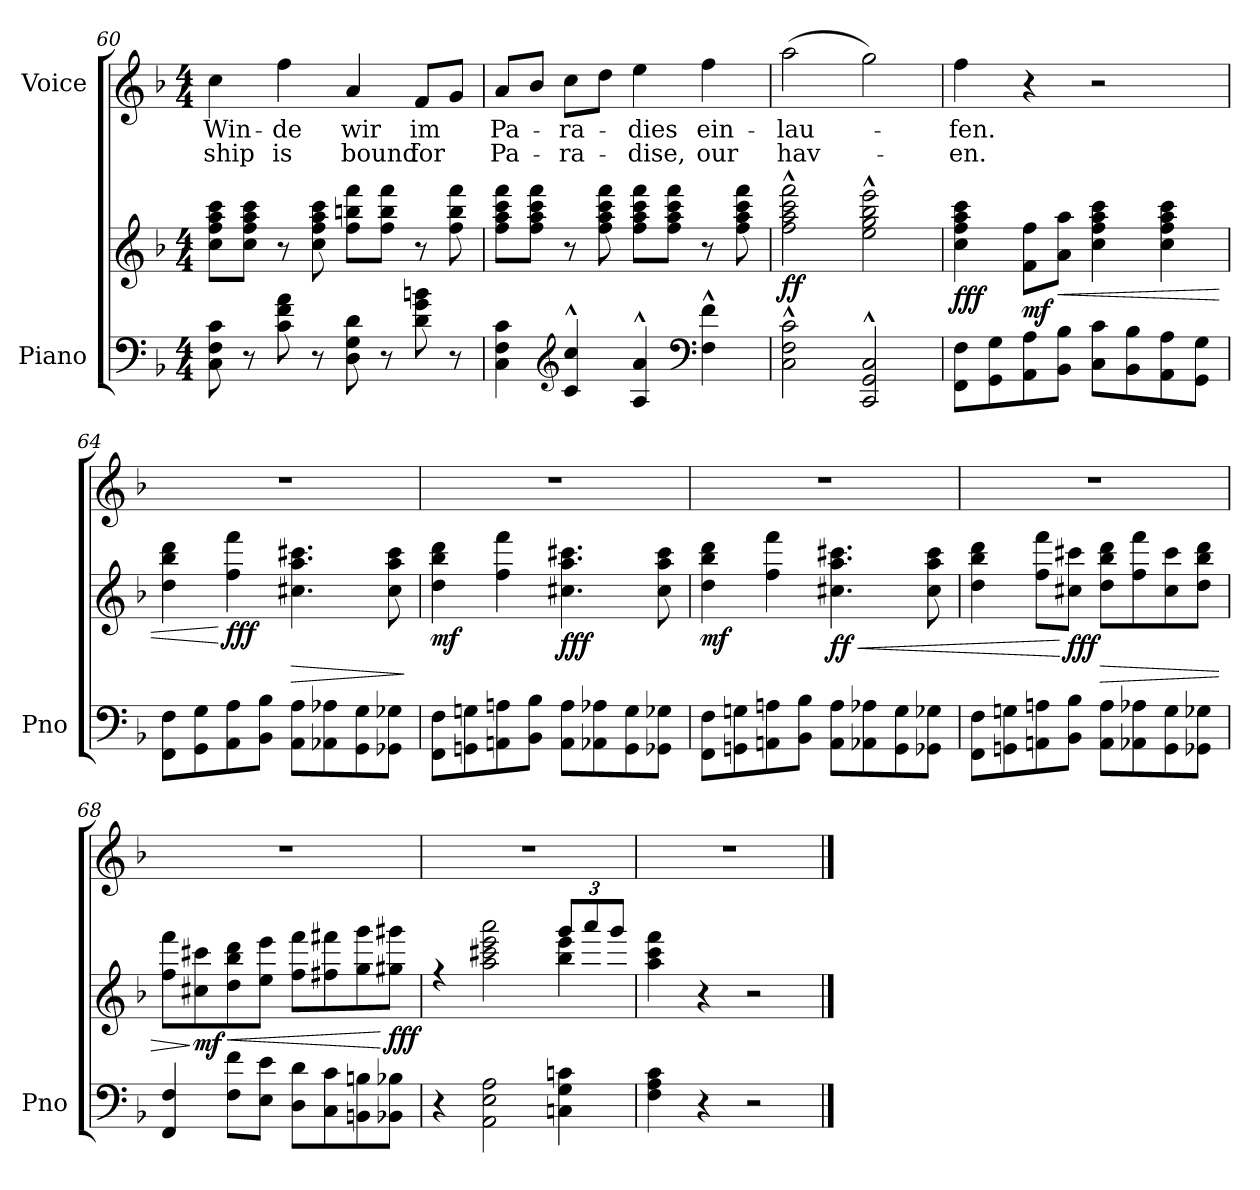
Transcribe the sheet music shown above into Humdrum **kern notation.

**kern	**kern	**dynam	**kern	**text	**text
*part2	*part2	*part2	*part1	*part1	*part1
*staff3	*staff2	*staff2/3	*staff1	*staff1	*staff1
*I"Piano	*	*	*I"Voice	*	*
*I'Pno	*	*	*	*	*
*clefF4	*clefG2	*	*clefG2	*	*
*k[b-]	*k[b-]	*	*k[b-]	*	*
*M4/4	*M4/4	*	*M4/4	*	*
=60	=60	=60	=60	=60	=60
!	!	!	!	!LO:LY:b	!LO:LY:b
8C\ 8F\ 8c\	8cc\ 8ff\ 8aa\ 8ccc\L	.	4cc\	Win-	ship
8r	8cc\ 8ff\ 8aa\ 8ccc\J	.	.	.	.
!	!	!	!	!LO:LY:b	!LO:LY:b
8c\ 8f\ 8a\	8r	.	4ff\	-de	is
8r	8cc\ 8ff\ 8aa\ 8ccc\	.	.	.	.
!	!	!	!	!LO:LY:b	!LO:LY:b
8D\ 8G\ 8d\	8ff\ 8bbn\ 8fff\L	.	4a/	wir	bound
8r	8ff\ 8bb\ 8fff\J	.	.	.	.
!	!	!	!	!LO:LY:b	!LO:LY:b
8d\ 8g\ 8bn\	8r	.	8f/L	im	for
8r	8ff\ 8bb\ 8fff\	.	8g/J	.	.
=61	=61	=61	=61	=61	=61
!	!	!	!	!LO:LY:b	!LO:LY:b
4C\ 4F\ 4c\	8ff\ 8aa\ 8ccc\ 8fff\L	.	8a/L	Pa-	Pa-
.	8ff\ 8aa\ 8ccc\ 8fff\J	.	8b-/J	.	.
*clefG2	*	*	*	*	*
!	!	!	!	!LO:LY:b	!LO:LY:b
4c/^^ 4cc/^^	8r	.	8cc\L	-ra-	-ra-
.	8ff\ 8aa\ 8ccc\ 8fff\	.	8dd\J	.	.
!	!	!	!	!LO:LY:b	!LO:LY:b
4A/^^ 4a/^^	8ff\ 8aa\ 8ccc\ 8fff\L	.	4ee\	-dies	-dise,
.	8ff\ 8aa\ 8ccc\ 8fff\J	.	.	.	.
*clefF4	*	*	*	*	*
!	!	!	!	!LO:LY:b	!LO:LY:b
4F\^^ 4f\^^	8r	.	4ff\	ein-	our
.	8ff\ 8aa\ 8ccc\ 8fff\	.	.	.	.
=62	=62	=62	=62	=62	=62
!	!	!LO:DY:b	!	!LO:LY:b	!LO:LY:b
2C\^^ 2F\^^ 2c\^^	2ff\^^ 2aa\^^ 2ccc\^^ 2fff\^^	ff	(2aa\	-lau-	hav-
2CC/^^ 2GG/^^ 2C/^^	2ee\^^ 2gg\^^ 2bb-\^^ 2eee\^^	.	2gg\)	.	.
!!LO:LB:g=z
=63	=63	=63	=63	=63	=63
!	!	!LO:DY:b	!	!LO:LY:b	!LO:LY:b
8FF\ 8F\L	4cc\ 4ff\ 4aa\ 4ccc\	fff	4ff\	-fen.	en.
8GG\ 8G\	.	.	.	.	.
!	!	!LO:DY:b	!	!	!
8AA\ 8A\	8f\ 8ff\L	mf	4r	.	.
!	!	!LO:HP:b	!	!	!
8BB-\ 8B-\J	8a\ 8aa\J	<	.	.	.
8C\ 8c\L	4cc\ 4ff\ 4aa\ 4ccc\	.	2r	.	.
8BB-\ 8B-\	.	.	.	.	.
8AA\ 8A\	4cc\ 4ff\ 4aa\ 4ccc\	.	.	.	.
8GG\ 8G\J	.	.	.	.	.
=64	=64	=64	=64	=64	=64
8FF\ 8F\L	4dd\ 4bb-\ 4ddd\	.	1r	.	.
8GG\ 8G\	.	.	.	.	.
!	!	!LO:DY:n=1:b	!	!	!
8AA\ 8A\	4ff\ 4fff\	[ fff	.	.	.
8BB-\ 8B-\J	.	.	.	.	.
!	!	!LO:HP:b	!	!	!
8AA\ 8A\L	4.cc#X\ 4.aa\ 4.ccc#X\	>	.	.	.
8AA-X\ 8A-X\	.	.	.	.	.
8GG\ 8G\	.	.	.	.	.
8GG-X\ 8G-X\J	8cc#\ 8aa\ 8ccc#\	.	.	.	.
.	.	]	.	.	.
=65	=65	=65	=65	=65	=65
!	!	!LO:DY:b	!	!	!
8FF\ 8F\L	4dd\ 4bb-\ 4ddd\	mf	1r	.	.
8GGn\ 8Gn\	.	.	.	.	.
8AAn\ 8An\	4ff\ 4fff\	.	.	.	.
8BB-\ 8B-\J	.	.	.	.	.
!	!	!LO:DY:b	!	!	!
8AA\ 8A\L	4.cc#X\ 4.aa\ 4.ccc#X\	fff	.	.	.
8AA-X\ 8A-X\	.	.	.	.	.
8GG\ 8G\	.	.	.	.	.
8GG-X\ 8G-X\J	8cc#\ 8aa\ 8ccc#\	.	.	.	.
=66	=66	=66	=66	=66	=66
!	!	!LO:DY:b	!	!	!
8FF\ 8F\L	4dd\ 4bb-\ 4ddd\	mf	1r	.	.
8GGn\ 8Gn\	.	.	.	.	.
8AAn\ 8An\	4ff\ 4fff\	.	.	.	.
8BB-\ 8B-\J	.	.	.	.	.
!	!	!LO:HP:b	!	!	!
!	!	!LO:DY:n=1:b	!	!	!
8AA\ 8A\L	4.cc#X\ 4.aa\ 4.ccc#X\	< ff	.	.	.
8AA-X\ 8A-X\	.	.	.	.	.
8GG\ 8G\	.	.	.	.	.
8GG-X\ 8G-X\J	8cc#\ 8aa\ 8ccc#\	.	.	.	.
!!LO:LB:g=z
=67	=67	=67	=67	=67	=67
8FF\ 8F\L	4dd\ 4bb-\ 4ddd\	.	1r	.	.
8GGn\ 8Gn\	.	.	.	.	.
8AAn\ 8An\	8ff\ 8fff\L	.	.	.	.
!	!	!LO:DY:n=1:b	!	!	!
8BB-\ 8B-\J	8cc#X\ 8ccc#X\J	[ fff	.	.	.
!	!	!LO:HP:b	!	!	!
8AA\ 8A\L	8dd\ 8bb-\ 8ddd\L	>	.	.	.
8AA-X\ 8A-X\	8ff\ 8fff\	.	.	.	.
8GG\ 8G\	8cc#\ 8ccc#\	.	.	.	.
8GG-X\ 8G-X\J	8dd\ 8bb-\ 8ddd\J	.	.	.	.
=68	=68	=68	=68	=68	=68
4FF/ 4F/	8ff\ 8fff\L	.	1r	.	.
!	!	!LO:DY:n=1:b	!	!	!
.	8cc#X\ 8ccc#X\	] mf	.	.	.
!	!	!LO:HP:b	!	!	!
8F\ 8f\L	8dd\ 8bb-\ 8ddd\	<	.	.	.
8E\ 8e\J	8ee\ 8eee\J	.	.	.	.
8D\ 8d\L	8ff\ 8fff\L	.	.	.	.
8C\ 8c\	8ff#X\ 8fff#X\	.	.	.	.
8BBn\ 8Bn\	8gg\ 8ggg\	.	.	.	.
!	!	!LO:DY:n=2:b	!	!	!
8BB-X\ 8B-X\J	8gg#X\ 8ggg#X\J	[ fff	.	.	.
=69	=69	=69	=69	=69	=69
*	*^	*	*	*	*
4r	2.ryy	4rff	.	1r	.	.
2AA\ 2E\ 2A\	.	2aa\ 2ccc#X\ 2eee\ 2aaa\	.	.	.	.
*	*Xbrackettup	*	*	*	*	*
4Cn\ 4G\ 4cn\	12ggg/L	4bb-\ 4eee\	.	.	.	.
.	12aaa/	.	.	.	.	.
.	12ggg/J	.	.	.	.	.
*	*v	*v	*	*	*	*
=70	=70	=70	=70	=70	=70
4F\ 4A\ 4c\	4aa\ 4ccc\ 4fff\	.	1r	.	.
4r	4r	.	.	.	.
2r	2r	.	.	.	.
==	==	==	==	==	==
*-	*-	*-	*-	*-	*-
